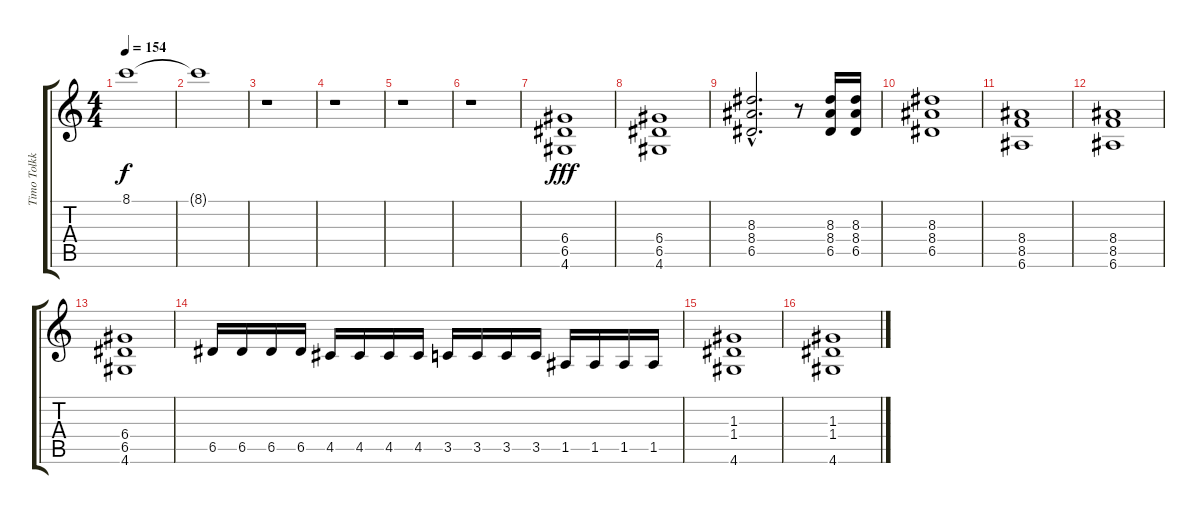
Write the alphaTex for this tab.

\track ("Timo Tolkki" "Timo Tolkk") {instrument distortionguitar}
\staff {score tabs}
\tuning (E4 B3 G3 D3 A2 E2) {hide}
\ts (4 4)
\tempo 154
\clef g2
\ks c
8.1{t}.1{dy f} |
8.1{t}.1 |
r.1 |
r.1 |
r.1 |
r.1 |
(6.4 6.5 4.6).1{dy fff} |
(6.4 6.5 4.6).1 |
(8.3{hac} 8.4{hac} 6.5{hac}).2{d} r.8 (8.3 8.4 6.5).16 (8.3 8.4 6.5).16 |
(8.3 8.4 6.5).1 |
(8.4 8.5 6.6).1 |
(8.4 8.5 6.6).1 |
(6.4 6.5 4.6).1 |
6.5.16 6.5.16 6.5.16 6.5.16 4.5.16 4.5.16 4.5.16 4.5.16 3.5.16 3.5.16 3.5.16 3.5.16 1.5.16 1.5.16 1.5.16 1.5.16 |
(1.3 1.4 4.6).1 |
(1.3 1.4 4.6).1
